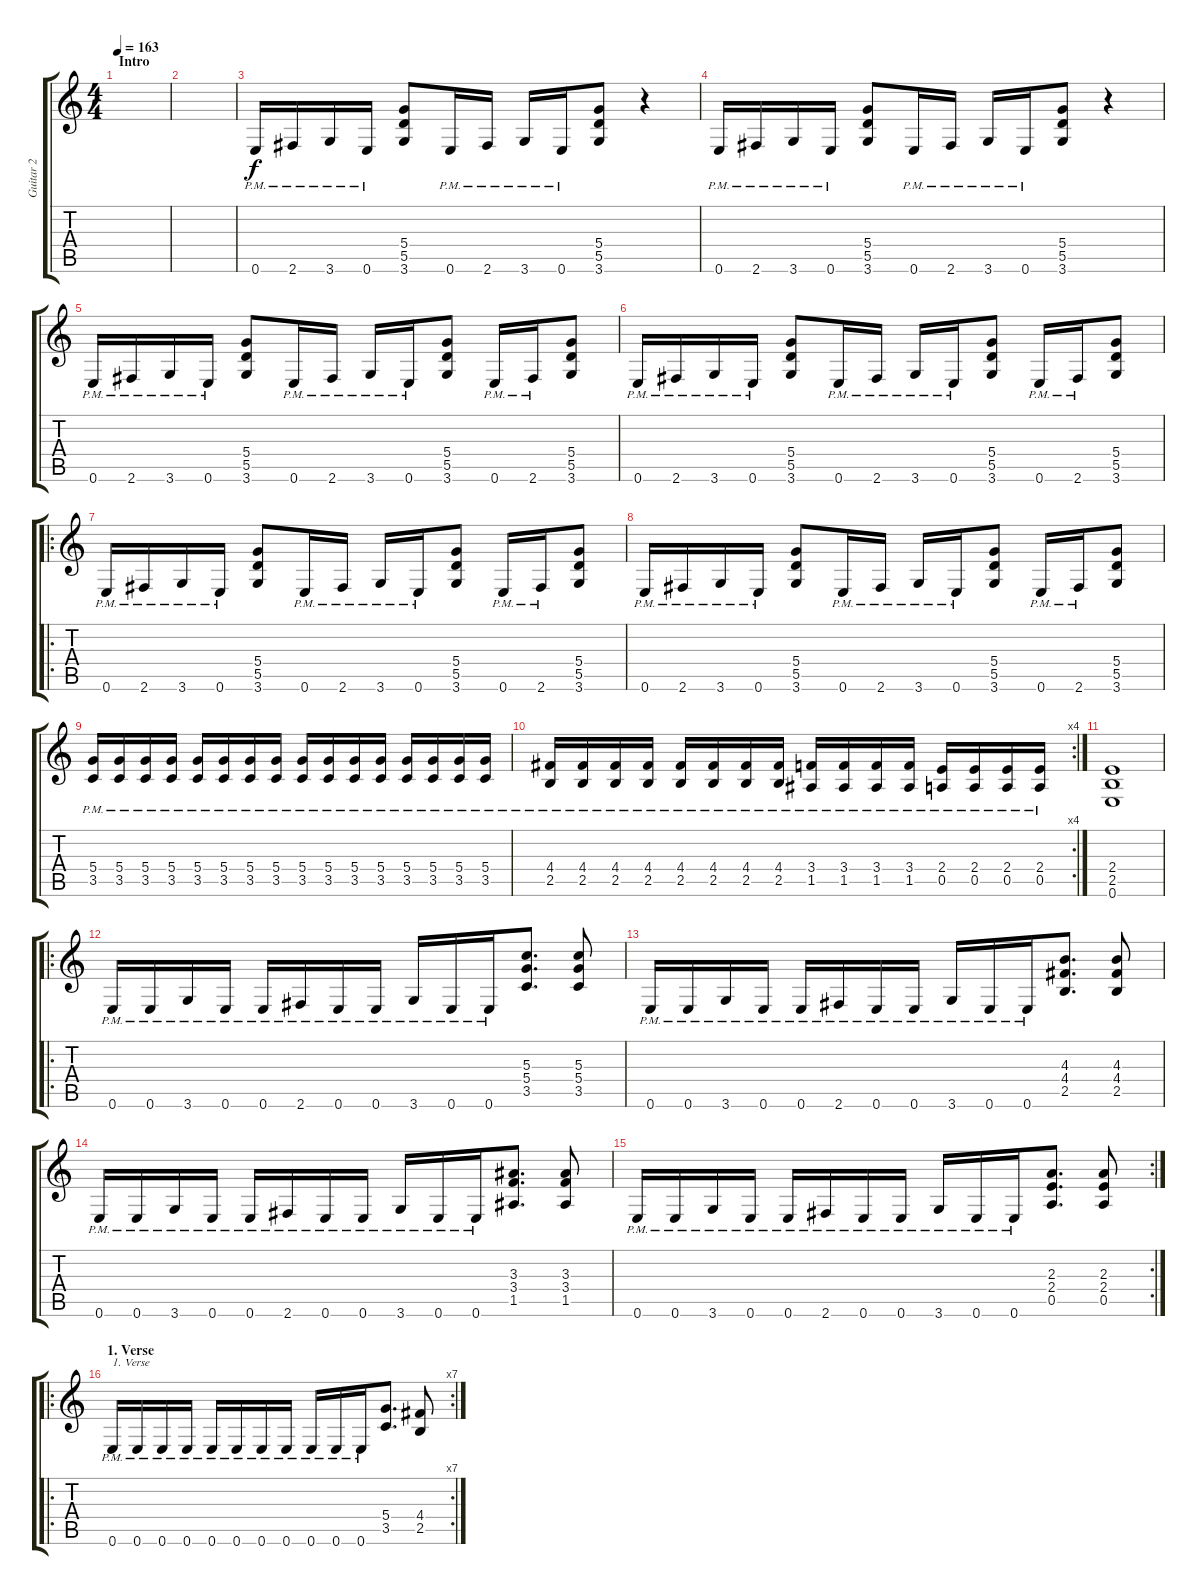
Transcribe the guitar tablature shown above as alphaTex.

\track ("Guitar 2" "Guitar 2") {instrument distortionguitar}
\staff {score tabs}
\tuning (E4 B3 G3 D3 A2 E2) {hide}
\ts (4 4)
\section ("" "Intro")
\tempo 163
\clef g2
\ks c
|
|
0.6{pm}.16 2.6{pm}.16 3.6{pm}.16 0.6{pm}.16 (5.4 5.5 3.6).8 0.6{pm}.16 2.6{pm}.16 3.6{pm}.16 0.6{pm}.16 (5.4 5.5 3.6).8 r.4 |
0.6{pm}.16 2.6{pm}.16 3.6{pm}.16 0.6{pm}.16 (5.4 5.5 3.6).8 0.6{pm}.16 2.6{pm}.16 3.6{pm}.16 0.6{pm}.16 (5.4 5.5 3.6).8 r.4 |
0.6{pm}.16 2.6{pm}.16 3.6{pm}.16 0.6{pm}.16 (5.4 5.5 3.6).8 0.6{pm}.16 2.6{pm}.16 3.6{pm}.16 0.6{pm}.16 (5.4 5.5 3.6).8 0.6{pm}.16 2.6{pm}.16 (5.4 5.5 3.6).8 |
0.6{pm}.16 2.6{pm}.16 3.6{pm}.16 0.6{pm}.16 (5.4 5.5 3.6).8 0.6{pm}.16 2.6{pm}.16 3.6{pm}.16 0.6{pm}.16 (5.4 5.5 3.6).8 0.6{pm}.16 2.6{pm}.16 (5.4 5.5 3.6).8 |
\ro
0.6{pm}.16 2.6{pm}.16 3.6{pm}.16 0.6{pm}.16 (5.4 5.5 3.6).8 0.6{pm}.16 2.6{pm}.16 3.6{pm}.16 0.6{pm}.16 (5.4 5.5 3.6).8 0.6{pm}.16 2.6{pm}.16 (5.4 5.5 3.6).8 |
0.6{pm}.16 2.6{pm}.16 3.6{pm}.16 0.6{pm}.16 (5.4 5.5 3.6).8 0.6{pm}.16 2.6{pm}.16 3.6{pm}.16 0.6{pm}.16 (5.4 5.5 3.6).8 0.6{pm}.16 2.6{pm}.16 (5.4 5.5 3.6).8 |
(5.4{pm} 3.5{pm}).16 (5.4{pm} 3.5{pm}).16 (5.4{pm} 3.5{pm}).16 (5.4{pm} 3.5{pm}).16 (5.4{pm} 3.5{pm}).16 (5.4{pm} 3.5{pm}).16 (5.4{pm} 3.5{pm}).16 (5.4{pm} 3.5{pm}).16 (5.4{pm} 3.5{pm}).16 (5.4{pm} 3.5{pm}).16 (5.4{pm} 3.5{pm}).16 (5.4{pm} 3.5{pm}).16 (5.4{pm} 3.5{pm}).16 (5.4{pm} 3.5{pm}).16 (5.4{pm} 3.5{pm}).16 (5.4{pm} 3.5{pm}).16 |
\rc 4
(4.4{pm} 2.5{pm}).16 (4.4{pm} 2.5{pm}).16 (4.4{pm} 2.5{pm}).16 (4.4{pm} 2.5{pm}).16 (4.4{pm} 2.5{pm}).16 (4.4{pm} 2.5{pm}).16 (4.4{pm} 2.5{pm}).16 (4.4{pm} 2.5{pm}).16 (3.4{pm} 1.5{pm}).16 (3.4{pm} 1.5{pm}).16 (3.4{pm} 1.5{pm}).16 (3.4{pm} 1.5{pm}).16 (2.4{pm} 0.5{pm}).16 (2.4{pm} 0.5{pm}).16 (2.4{pm} 0.5{pm}).16 (2.4{pm} 0.5{pm}).16 |
(2.4 2.5 0.6).1 |
\ro
0.6{pm}.16 0.6{pm}.16 3.6{pm}.16 0.6{pm}.16 0.6{pm}.16 2.6{pm}.16 0.6{pm}.16 0.6{pm}.16 3.6{pm}.16 0.6{pm}.16 0.6{pm}.16 (5.3 5.4 3.5).8{d} (5.3 5.4 3.5).8 |
0.6{pm}.16 0.6{pm}.16 3.6{pm}.16 0.6{pm}.16 0.6{pm}.16 2.6{pm}.16 0.6{pm}.16 0.6{pm}.16 3.6{pm}.16 0.6{pm}.16 0.6{pm}.16 (4.3 4.4 2.5).8{d} (4.3 4.4 2.5).8 |
0.6{pm}.16 0.6{pm}.16 3.6{pm}.16 0.6{pm}.16 0.6{pm}.16 2.6{pm}.16 0.6{pm}.16 0.6{pm}.16 3.6{pm}.16 0.6{pm}.16 0.6{pm}.16 (3.3 3.4 1.5).8{d} (3.3 3.4 1.5).8 |
\rc 2
0.6{pm}.16 0.6{pm}.16 3.6{pm}.16 0.6{pm}.16 0.6{pm}.16 2.6{pm}.16 0.6{pm}.16 0.6{pm}.16 3.6{pm}.16 0.6{pm}.16 0.6{pm}.16 (2.3 2.4 0.5).8{d} (2.3 2.4 0.5).8 |
\ro
\rc 7
\section ("" "1. Verse")
0.6{pm}.16{txt "1. Verse"} 0.6{pm}.16 0.6{pm}.16 0.6{pm}.16 0.6{pm}.16 0.6{pm}.16 0.6{pm}.16 0.6{pm}.16 0.6{pm}.16 0.6{pm}.16 0.6{pm}.16 (5.4 3.5).8{d} (4.4 2.5).8
